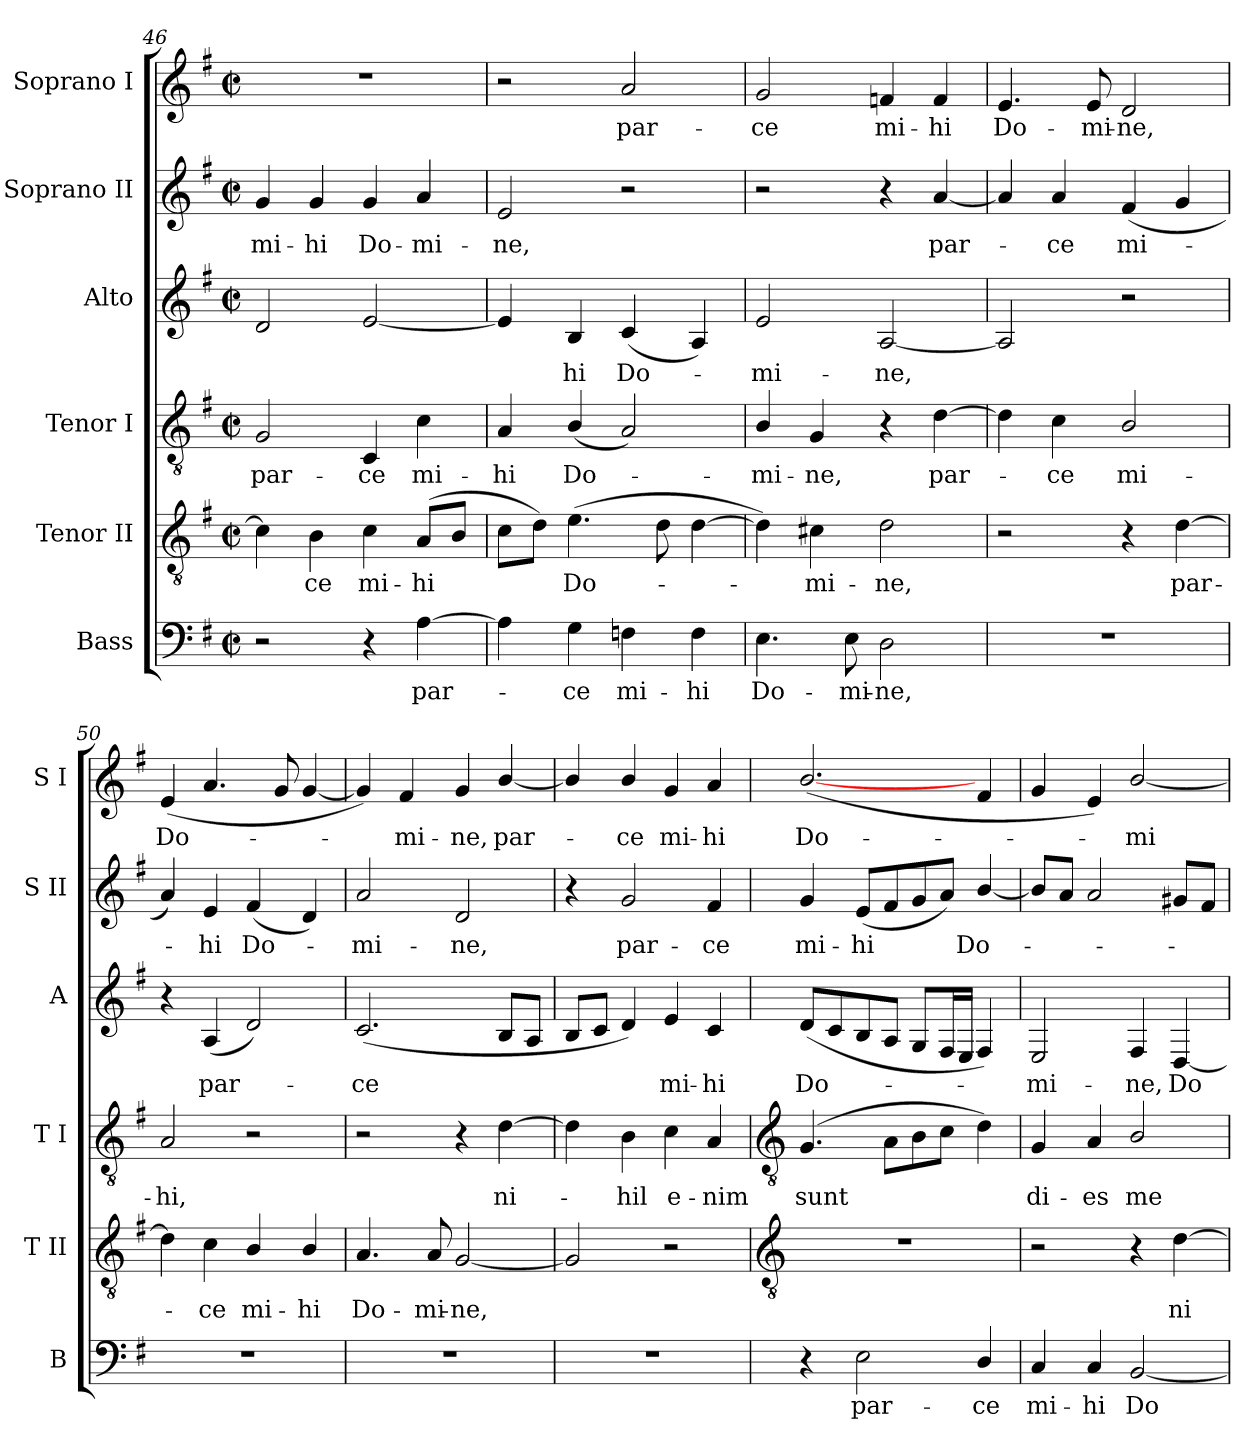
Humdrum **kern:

**kern	**text	**kern	**text	**kern	**text	**kern	**text	**kern	**text	**kern	**text
*part6	*part6	*part5	*part5	*part4	*part4	*part3	*part3	*part2	*part2	*part1	*part1
*staff6	*staff6	*staff5	*staff5	*staff4	*staff4	*staff3	*staff3	*staff2	*staff2	*staff1	*staff1
*I"Bass	*	*I"Tenor II	*	*I"Tenor I	*	*I"Alto	*	*I"Soprano II	*	*I"Soprano I	*
*I'B	*	*I'T II	*	*I'T I	*	*I'A	*	*I'S II	*	*I'S I	*
!!LO:LB:g=z
*clefF4	*	*clefGv2	*	*clefGv2	*	*clefG2	*	*clefG2	*	*clefG2	*
*k[f#]	*	*k[f#]	*	*k[f#]	*	*k[f#]	*	*k[f#]	*	*k[f#]	*
*G:	*	*G:	*	*G:	*	*G:	*	*G:	*	*G:	*
*M2/2	*	*M2/2	*	*M2/2	*	*M2/2	*	*M2/2	*	*M2/2	*
*met(c|)	*	*met(c|)	*	*met(c|)	*	*met(c|)	*	*met(c|)	*	*met(c|)	*
=46	=46	=46	=46	=46	=46	=46	=46	=46	=46	=46	=46
!	!	!	!	!	!LO:LY:b	!	!	!	!LO:LY:b	!	!
2r	.	4c]	.	2G	par-	2d	.	4g	mi-	1r	.
!	!	!	!LO:LY:b	!	!	!	!	!	!LO:LY:b	!	!
.	.	4B	ce	.	.	.	.	4g	-hi	.	.
!	!	!	!LO:LY:b	!	!LO:LY:b	!	!	!	!LO:LY:b	!	!
4r	.	4c	mi-	4C	-ce	[2e	.	4g	Do-	.	.
!	!LO:LY:b	!	!LO:LY:b	!	!LO:LY:b	!	!	!	!LO:LY:b	!	!
[4A	par-	(>8AL	-hi	4c	mi-	.	.	4a	-mi-	.	.
.	.	8BJ	.	.	.	.	.	.	.	.	.
=47	=47	=47	=47	=47	=47	=47	=47	=47	=47	=47	=47
!	!	!	!	!	!LO:LY:b	!	!	!	!LO:LY:b	!	!
4A]	.	8cL	.	4A	-hi	4e]	.	2e	-ne,	2r	.
.	.	8dJ)	.	.	.	.	.	.	.	.	.
!	!LO:LY:b	!	!LO:LY:b	!	!LO:LY:b	!	!LO:LY:b	!	!	!	!
4G	ce	(>4.e	Do-	(<4B/	Do-	4B	hi	.	.	.	.
!	!LO:LY:b	!	!	!	!	!	!LO:LY:b	!	!	!	!LO:LY:b
4Fn	mi-	.	.	2A)	.	(<4c	Do-	2r	.	2a	par-
.	.	8d	.	.	.	.	.	.	.	.	.
!	!LO:LY:b	!	!	!	!	!	!	!	!	!	!
4F	-hi	[4d	.	.	.	4A)	.	.	.	.	.
=48	=48	=48	=48	=48	=48	=48	=48	=48	=48	=48	=48
!	!LO:LY:b	!	!	!	!LO:LY:b	!	!LO:LY:b	!	!	!	!LO:LY:b
4.E	Do-	4d])	.	4B/	mi-	2e	mi-	2r	.	2g	-ce
!	!	!	!LO:LY:b	!	!LO:LY:b	!	!	!	!	!	!
.	.	4c#X	mi-	4G	-ne,	.	.	.	.	.	.
!	!LO:LY:b	!	!	!	!	!	!	!	!	!	!
8E	-mi-	.	.	.	.	.	.	.	.	.	.
!	!LO:LY:b	!	!LO:LY:b	!	!	!	!LO:LY:b	!	!	!	!LO:LY:b
2D	-ne,	2d	-ne,	4r	.	[2A	-ne,	4r	.	4fn	mi-
!	!	!	!	!	!LO:LY:b	!	!	!	!LO:LY:b	!	!LO:LY:b
.	.	.	.	[4d	par-	.	.	[4a	par-	4f	-hi
=49	=49	=49	=49	=49	=49	=49	=49	=49	=49	=49	=49
!	!	!	!	!	!	!	!	!	!	!	!LO:LY:b
1r	.	2r	.	4d]	.	2A]	.	4a]	.	4.e	Do-
!	!	!	!	!	!LO:LY:b	!	!	!	!LO:LY:b	!	!
.	.	.	.	4c	ce	.	.	4a	ce	.	.
!	!	!	!	!	!	!	!	!	!	!	!LO:LY:b
.	.	.	.	.	.	.	.	.	.	8e	-mi-
!	!	!	!	!	!LO:LY:b	!	!	!	!LO:LY:b	!	!LO:LY:b
.	.	4r	.	2B/	mi-	2r	.	(<4f#	mi-	2d	-ne,
!	!	!	!LO:LY:b	!	!	!	!	!	!	!	!
.	.	[4d	par-	.	.	.	.	4g	.	.	.
=50	=50	=50	=50	=50	=50	=50	=50	=50	=50	=50	=50
!	!	!	!	!	!LO:LY:b	!	!	!	!	!	!LO:LY:b
1r	.	4d]	.	2A	-hi,	4r	.	4a)	.	(<4e	Do-
!	!	!	!LO:LY:b	!	!	!	!LO:LY:b	!	!LO:LY:b	!	!
.	.	4c	ce	.	.	(<4A	par-	4e	hi	4.a	.
!	!	!	!LO:LY:b	!	!	!	!	!	!LO:LY:b	!	!
.	.	4B/	mi-	2r	.	2d)	.	(<4f#	Do-	.	.
.	.	.	.	.	.	.	.	.	.	8g	.
!	!	!	!LO:LY:b	!	!	!	!	!	!	!	!
.	.	4B/	-hi	.	.	.	.	4d)	.	[4g	.
=51	=51	=51	=51	=51	=51	=51	=51	=51	=51	=51	=51
!	!	!	!LO:LY:b	!	!	!	!LO:LY:b	!	!LO:LY:b	!	!
1r	.	4.A	Do-	2r	.	(<2.c	ce	2a	mi-	4g])	.
!	!	!	!	!	!	!	!	!	!	!	!LO:LY:b
.	.	.	.	.	.	.	.	.	.	4f#	mi-
!	!	!	!LO:LY:b	!	!	!	!	!	!	!	!
.	.	8A	-mi-	.	.	.	.	.	.	.	.
!	!	!	!LO:LY:b	!	!	!	!	!	!LO:LY:b	!	!LO:LY:b
.	.	[2G	-ne,	4r	.	.	.	2d	-ne,	4g	-ne,
!	!	!	!	!	!LO:LY:b	!	!	!	!	!	!LO:LY:b
.	.	.	.	[4d	ni-	8BL	.	.	.	[4b/	par-
.	.	.	.	.	.	8AJ	.	.	.	.	.
=52	=52	=52	=52	=52	=52	=52	=52	=52	=52	=52	=52
1r	.	2G]	.	4d]	.	8BL	.	4r	.	4b/]	.
.	.	.	.	.	.	8cJ	.	.	.	.	.
!	!	!	!	!	!LO:LY:b	!	!	!	!LO:LY:b	!	!LO:LY:b
.	.	.	.	4B	hil	4d)	.	2g	par-	4b/	ce
!	!	!	!	!	!LO:LY:b	!	!LO:LY:b	!	!	!	!LO:LY:b
.	.	2r	.	4c	e-	4e	mi-	.	.	4g	mi-
!	!	!	!	!	!LO:LY:b	!	!LO:LY:b	!	!LO:LY:b	!	!LO:LY:b
.	.	.	.	4A	-nim	4c	-hi	4f#	-ce	4a	-hi
!!LO:LB:g=z
=53	=53	=53	=53	=53	=53	=53	=53	=53	=53	=53	=53
*	*	*clefGv2	*	*clefGv2	*	*	*	*	*	*	*
!	!	!	!	!	!LO:LY:b	!	!LO:LY:b	!	!LO:LY:b	!	!LO:LY:b
4r	.	1r	.	(>4.G	sunt	(<8dL	Do-	4g	mi-	(<[2.b/	Do-
.	.	.	.	.	.	8c	.	.	.	.	.
!	!LO:LY:b	!	!	!	!	!	!	!	!LO:LY:b	!	!
2E	par-	.	.	.	.	8B	.	(<8eL	-hi	.	.
.	.	.	.	8AL	.	8AJ	.	8f#	.	.	.
.	.	.	.	8B	.	8GL	.	8g	.	.	.
.	.	.	.	8cJ	.	16F#L	.	8aJ)	.	.	.
.	.	.	.	.	.	16EJJ	.	.	.	.	.
!	!LO:LY:b	!	!	!	!	!	!	!	!LO:LY:b	!	!
4D/	-ce	.	.	4d)	.	4F#)	.	[4b/	Do-	4f#	.
=54	=54	=54	=54	=54	=54	=54	=54	=54	=54	=54	=54
!	!LO:LY:b	!	!	!	!LO:LY:b	!	!LO:LY:b	!	!	!	!
4C	mi-	2r	.	4G	di-	2E	mi-	8bL]	.	4g	.
.	.	.	.	.	.	.	.	8aJ	.	.	.
!	!LO:LY:b	!	!	!	!LO:LY:b	!	!	!	!	!	!
4C	-hi	.	.	4A	-es	.	.	2a	.	4e)	.
!	!LO:LY:b	!	!	!	!LO:LY:b	!	!LO:LY:b	!	!	!	!LO:LY:b
[2BB	Do-	4r	.	2B/	me-	4F#	-ne,	.	.	[2b/	mi-
!	!	!	!LO:LY:b	!	!	!	!LO:LY:b	!	!	!	!
.	.	[4d	ni-	.	.	[4D	Do-	8g#XL	.	.	.
.	.	.	.	.	.	.	.	8f#J	.	.	.
=	=	=	=	=	=	=	=	=	=	=	=
*-	*-	*-	*-	*-	*-	*-	*-	*-	*-	*-	*-
